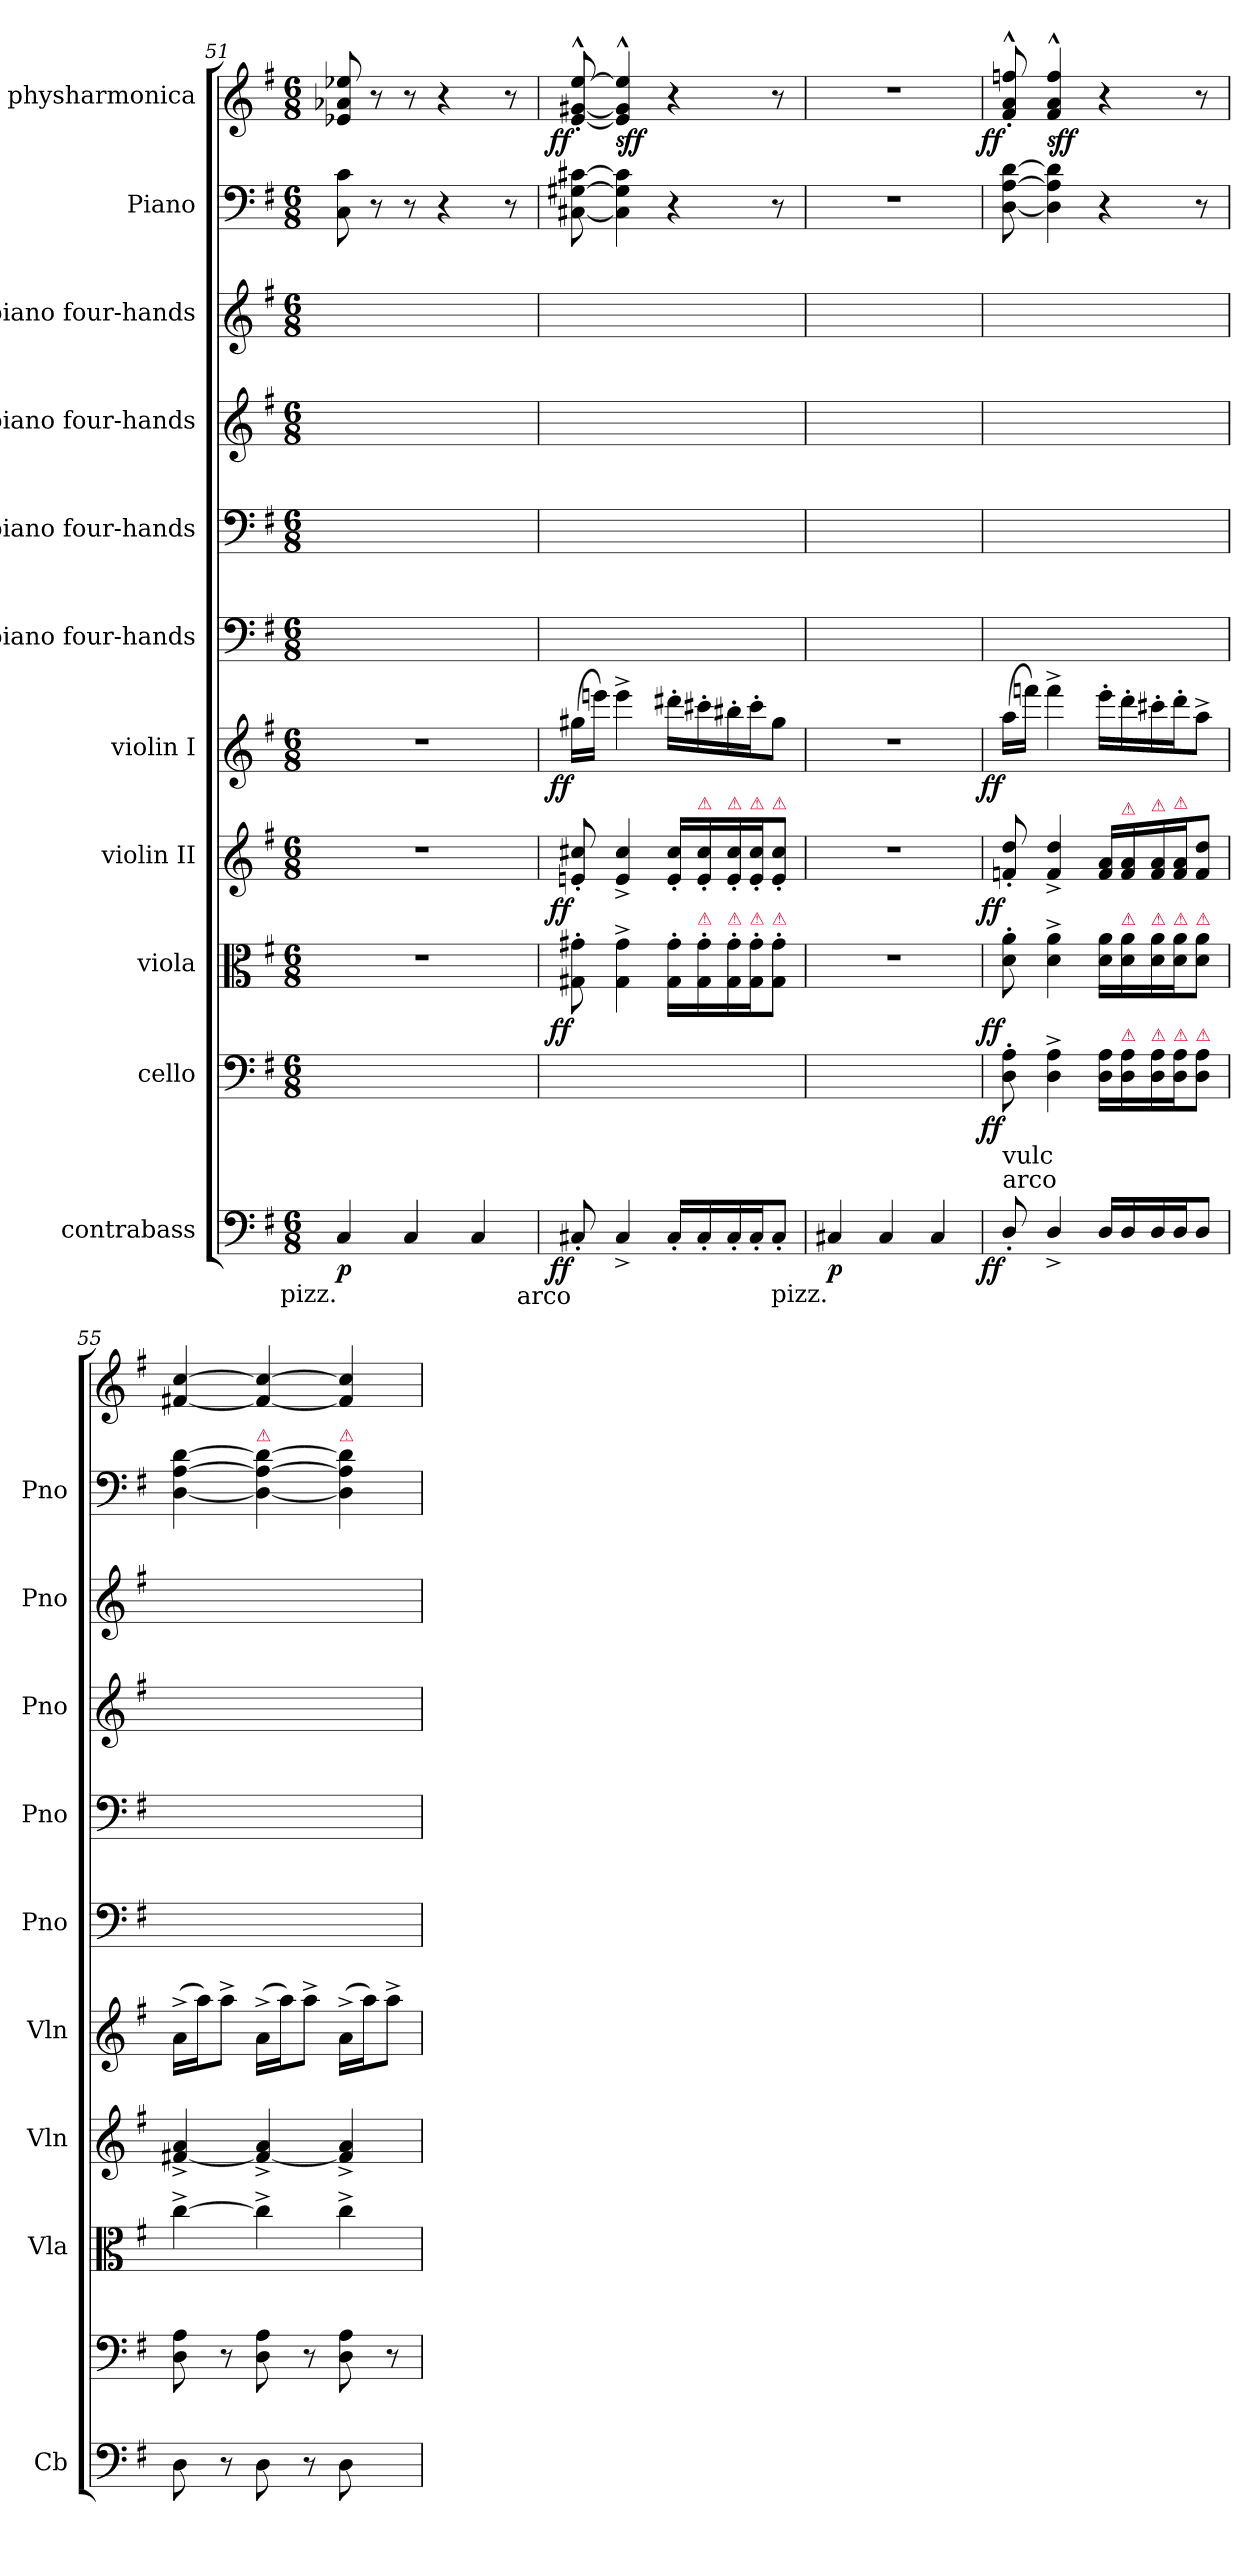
**kern	**dynam	**kern	**dynam	**kern	**dynam	**kern	**dynam	**kern	**dynam	**kern	**kern	**kern	**kern	**kern	**kern	**dynam
*part11	*part11	*part10	*part10	*part9	*part9	*part8	*part8	*part7	*part7	*part6	*part5	*part4	*part3	*part2	*part1	*part1
*staff11	*staff11	*staff10	*staff10	*staff9	*staff9	*staff8	*staff8	*staff7	*staff7	*staff6	*staff5	*staff4	*staff3	*staff2	*staff1	*staff1
*I"contrabass	*	*I"cello	*	*I"viola	*	*I"violin II	*	*I"violin I	*	*I"piano four-hands	*I"piano four-hands	*I"piano four-hands	*I"piano four-hands	*I"Piano	*I"physharmonica	*
*I'Cb	*	*	*	*I'Vla	*	*I'Vln	*	*I'Vln	*	*I'Pno	*I'Pno	*I'Pno	*I'Pno	*I'Pno	*	*
*clefF4	*	*clefF4	*	*clefC3	*	*clefG2	*	*clefG2	*	*clefF4	*clefF4	*clefG2	*clefG2	*clefF4	*clefG2	*
*k[f#]	*	*k[f#]	*	*k[f#]	*	*k[f#]	*	*k[f#]	*	*k[f#]	*k[f#]	*k[f#]	*k[f#]	*k[f#]	*k[f#]	*
*M6/8	*	*M6/8	*	*M6/8	*	*M6/8	*	*M6/8	*	*M6/8	*M6/8	*M6/8	*M6/8	*M6/8	*M6/8	*
=51	=51	=51	=51	=51	=51	=51	=51	=51	=51	=51	=51	=51	=51	=51	=51	=51
!LO:TX:b:rj:t=pizz.	!	!	!	!	!	!	!	!	!	!	!	!	!	!	!	!
4C/	p	4C/yy	.	2.r	.	2.r	.	2.r	.	2.ryy	2.ryy	2.ryy	2.ryy	8C\ 8c\	8e-X/ 8a-X/ 8ee-X/	.
.	.	.	.	.	.	.	.	.	.	.	.	.	.	8r	8r	.
4C/	.	4C/yy	.	.	.	.	.	.	.	.	.	.	.	8r	8r	.
.	.	.	.	.	.	.	.	.	.	.	.	.	.	4r	4r	.
4C/	.	4C/yy	.	.	.	.	.	.	.	.	.	.	.	.	.	.
.	.	.	.	.	.	.	.	.	.	.	.	.	.	8r	8r	.
=52	=52	=52	=52	=52	=52	=52	=52	=52	=52	=52	=52	=52	=52	=52	=52	=52
!LO:TX:b:rj:t=arco	!	!	!	!	!	!	!	!	!	!	!	!	!	!	!	!
!	!LO:DY:rj	!	!	!	!LO:DY:rj	!	!LO:DY:rj	!	!LO:DY:rj	!	!	!	!	!	!	!LO:DY:rj
8C#X'/	ff	8C#X'/yy	.	8G#X'\ 8g#X'\	ff	8en'/ 8cc#X'/	ff	(16gg#X\LL	ff	2.ryy	2.ryy	2.ryy	2.ryy	[8C#X\ [8G#X\ [8c#X\	[8e'^^>/ [8g#X'^^>/ [8ee'^^>/	ff
.	.	.	.	.	.	.	.	16eeen\JJ)	.	.	.	.	.	.	.	.
4C#^/	.	4C#^/yy	.	4G#^\ 4g#^\	.	4e^/ 4cc#^/	.	4eee^\	.	.	.	.	.	4C#]\ 4G#]\ 4c#]\	4e]^^>/ 4g#]^^>/ 4ee]^^>/	sff
16C#'/LL	.	16C#'/LLyy	.	16G#'\ 16g#'\LL	.	16e'/ 16cc#'/LL	.	16ddd#X'\LL	.	.	.	.	.	4r	4r	.
!	!	!	!	!	!	!LO:TX:a:color=crimson:t=⚠	!	!	!	!	!	!	!	!	!	!
!	!	!	!	!LO:TX:a:color=crimson:t=⚠	!	!	!	!	!	!	!	!	!	!	!	!
16C#'/	.	16C#'/yy	.	16G#'\ 16g#'\	.	16e'/ 16cc#'/	.	16ccc#X'\	.	.	.	.	.	.	.	.
!	!	!	!	!	!	!LO:TX:a:color=crimson:t=⚠	!	!	!	!	!	!	!	!	!	!
!	!	!	!	!LO:TX:a:color=crimson:t=⚠	!	!	!	!	!	!	!	!	!	!	!	!
16C#'/	.	16C#'/yy	.	16G#'\ 16g#'\	.	16e'/ 16cc#'/	.	16bb#X'\	.	.	.	.	.	.	.	.
!	!	!	!	!	!	!LO:TX:a:color=crimson:t=⚠	!	!	!	!	!	!	!	!	!	!
!	!	!	!	!LO:TX:a:color=crimson:t=⚠	!	!	!	!	!	!	!	!	!	!	!	!
16C#'/J	.	16C#'/Jyy	.	16G#'\ 16g#'\J	.	16e'/ 16cc#'/J	.	16ccc#'\J	.	.	.	.	.	.	.	.
!	!	!	!	!	!	!LO:TX:a:color=crimson:t=⚠	!	!	!	!	!	!	!	!	!	!
!	!	!	!	!LO:TX:a:color=crimson:t=⚠	!	!	!	!	!	!	!	!	!	!	!	!
8C#'/J	.	8C#'/Jyy	.	8G#'\ 8g#'\J	.	8e'/ 8cc#'/J	.	8gg#\J	.	.	.	.	.	8r	8r	.
=53	=53	=53	=53	=53	=53	=53	=53	=53	=53	=53	=53	=53	=53	=53	=53	=53
!LO:TX:b:rj:t=pizz.	!	!	!	!	!	!	!	!	!	!	!	!	!	!	!	!
4C#X/	p	4C#X/yy	.	2.r	.	2.r	.	2.r	.	2.ryy	2.ryy	2.ryy	2.ryy	2.r	2.r	.
4C#/	.	4C#/yy	.	.	.	.	.	.	.	.	.	.	.	.	.	.
4C#/	.	4C#/yy	.	.	.	.	.	.	.	.	.	.	.	.	.	.
=54	=54	=54	=54	=54	=54	=54	=54	=54	=54	=54	=54	=54	=54	=54	=54	=54
!	!	!LO:TX:b:t=vulc	!	!	!	!	!	!	!	!	!	!	!	!	!	!
!LO:TX:a:t=arco	!	!	!	!	!	!	!	!	!	!	!	!	!	!	!	!
!	!LO:DY:rj	!	!LO:DY:rj	!	!LO:DY:rj	!	!LO:DY:rj	!	!LO:DY:rj	!	!	!	!	!	!	!LO:DY:rj
8D'/	ff	8D'\ 8A'\	ff	8d'\ 8a'\	ff	8fn'/ 8dd'/	ff	(16aa\LL	ff	2.ryy	2.ryy	2.ryy	2.ryy	[8D\ [8A\ [8d\	8f#'^^>/ 8a'^^>/ 8ffn'^^>/	ff
.	.	.	.	.	.	.	.	16fffn\JJ)	.	.	.	.	.	.	.	.
4D^</	.	4D^\ 4A^\	.	4d^\ 4a^\	.	4f^/ 4dd^/	.	4fff^\	.	.	.	.	.	4D]\ 4A]\ 4d]\	4f#^^>/ 4a^^>/ 4ff^^>/	sff
16D/LL	.	16D\ 16A\LL	.	16d\ 16a\LL	.	16f/ 16a/LL	.	16eee'\LL	.	.	.	.	.	4r	4r	.
!	!	!	!	!	!	!LO:TX:a:color=crimson:t=⚠	!	!	!	!	!	!	!	!	!	!
!	!	!	!	!LO:TX:a:color=crimson:t=⚠	!	!	!	!	!	!	!	!	!	!	!	!
!	!	!LO:TX:a:color=crimson:t=⚠	!	!	!	!	!	!	!	!	!	!	!	!	!	!
16D/	.	16D\ 16A\	.	16d\ 16a\	.	16f/ 16a/	.	16ddd'\	.	.	.	.	.	.	.	.
!	!	!	!	!	!	!LO:TX:a:color=crimson:t=⚠	!	!	!	!	!	!	!	!	!	!
!	!	!	!	!LO:TX:a:color=crimson:t=⚠	!	!	!	!	!	!	!	!	!	!	!	!
!	!	!LO:TX:a:color=crimson:t=⚠	!	!	!	!	!	!	!	!	!	!	!	!	!	!
16D/	.	16D\ 16A\	.	16d\ 16a\	.	16f/ 16a/	.	16ccc#X'\	.	.	.	.	.	.	.	.
!	!	!	!	!	!	!LO:TX:a:color=crimson:t=⚠	!	!	!	!	!	!	!	!	!	!
!	!	!	!	!LO:TX:a:color=crimson:t=⚠	!	!	!	!	!	!	!	!	!	!	!	!
!	!	!LO:TX:a:color=crimson:t=⚠	!	!	!	!	!	!	!	!	!	!	!	!	!	!
16D/J	.	16D\ 16A\J	.	16d\ 16a\J	.	16f/ 16a/J	.	16ddd'\J	.	.	.	.	.	.	.	.
!	!	!	!	!LO:TX:a:color=crimson:t=⚠	!	!	!	!	!	!	!	!	!	!	!	!
!	!	!LO:TX:a:color=crimson:t=⚠	!	!	!	!	!	!	!	!	!	!	!	!	!	!
8D/J	.	8D\ 8A\J	.	8d\ 8a\J	.	8f/ 8dd/J	.	8aa^\J	.	.	.	.	.	8r	8r	.
=55	=55	=55	=55	=55	=55	=55	=55	=55	=55	=55	=55	=55	=55	=55	=55	=55
8D\	.	8D\ 8A\	.	[4cc^<\	.	[4f#X^/ 4a^/	.	(16a^\LL	.	2.ryy	2.ryy	2.ryy	2.ryy	[>4D\ [>4A\ [>4d\	[4f#X/ [4cc/	.
.	.	.	.	.	.	.	.	16aa\J)	.	.	.	.	.	.	.	.
8r	.	8r	.	.	.	.	.	8aa^\J	.	.	.	.	.	.	.	.
!	!	!	!	!	!	!	!	!	!	!	!	!	!	!LO:TX:a:color=crimson:t=⚠	!	!
8D\	.	8D\ 8A\	.	4cc^<\]	.	4f#_^/ 4a^/	.	(16a^\LL	.	.	.	.	.	4D_\ 4A_\ 4d_\	4f#_/ 4cc_/	.
.	.	.	.	.	.	.	.	16aa\J)	.	.	.	.	.	.	.	.
8r	.	8r	.	.	.	.	.	8aa^\J	.	.	.	.	.	.	.	.
!	!	!	!	!	!	!	!	!	!	!	!	!	!	!LO:TX:a:color=crimson:t=⚠	!	!
8D\	.	8D\ 8A\	.	4cc^<\	.	4f#]^/ 4a^/	.	(16a^\LL	.	.	.	.	.	4D]\ 4A]\ 4d]\	4f#]/ 4cc]/	.
.	.	.	.	.	.	.	.	16aa\J)	.	.	.	.	.	.	.	.
8ryy	.	8r	.	.	.	.	.	8aa^\J	.	.	.	.	.	.	.	.
=	=	=	=	=	=	=	=	=	=	=	=	=	=	=	=	=
*-	*-	*-	*-	*-	*-	*-	*-	*-	*-	*-	*-	*-	*-	*-	*-	*-
